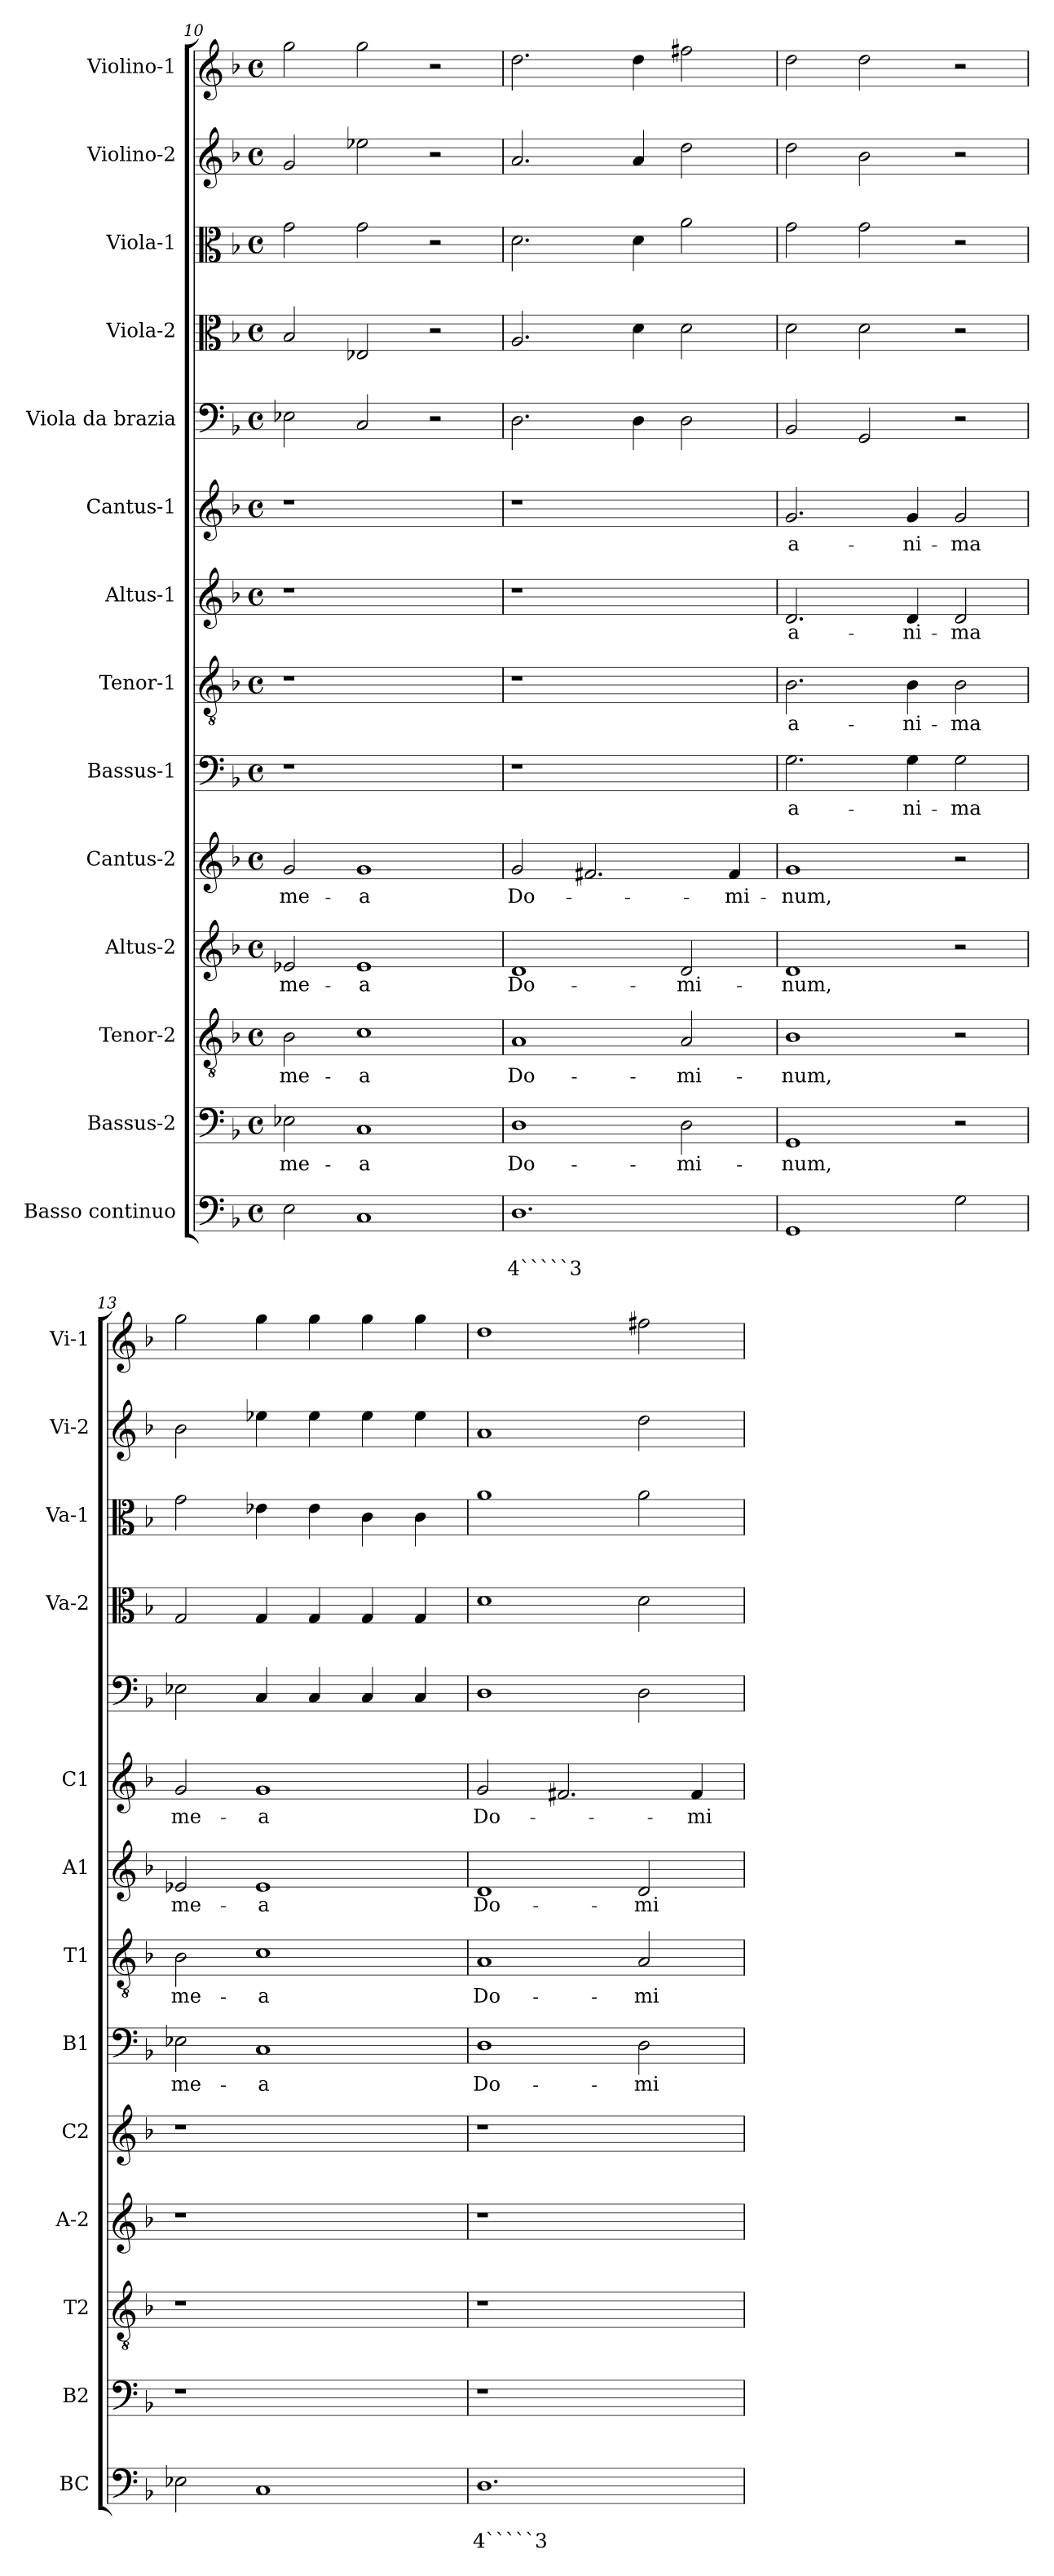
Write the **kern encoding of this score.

**kern	**text	**text	**kern	**text	**kern	**text	**kern	**text	**kern	**text	**kern	**text	**kern	**text	**kern	**text	**kern	**text	**kern	**kern	**kern	**kern	**kern
*part14	*part14	*part14	*part13	*part13	*part12	*part12	*part11	*part11	*part10	*part10	*part9	*part9	*part8	*part8	*part7	*part7	*part6	*part6	*part5	*part4	*part3	*part2	*part1
*staff14	*staff14	*staff14	*staff13	*staff13	*staff12	*staff12	*staff11	*staff11	*staff10	*staff10	*staff9	*staff9	*staff8	*staff8	*staff7	*staff7	*staff6	*staff6	*staff5	*staff4	*staff3	*staff2	*staff1
*I"Basso continuo	*	*	*I"Bassus-2	*	*I"Tenor-2	*	*I"Altus-2	*	*I"Cantus-2	*	*I"Bassus-1	*	*I"Tenor-1	*	*I"Altus-1	*	*I"Cantus-1	*	*I"Viola  da brazia	*I"Viola-2	*I"Viola-1	*I"Violino-2	*I"Violino-1
*I'BC	*	*	*I'B2	*	*I'T2	*	*I'A-2	*	*I'C2	*	*I'B1	*	*I'T1	*	*I'A1	*	*I'C1	*	*	*I'Va-2	*I'Va-1	*I'Vi-2	*I'Vi-1
*clefF4	*	*	*clefF4	*	*clefGv2	*	*clefG2	*	*clefG2	*	*clefF4	*	*clefGv2	*	*clefG2	*	*clefG2	*	*clefF4	*clefC3	*clefC3	*clefG2	*clefG2
*k[b-]	*	*	*k[b-]	*	*k[b-]	*	*k[b-]	*	*k[b-]	*	*k[b-]	*	*k[b-]	*	*k[b-]	*	*k[b-]	*	*k[b-]	*k[b-]	*k[b-]	*k[b-]	*k[b-]
*F:	*	*	*F:	*	*F:	*	*F:	*	*F:	*	*F:	*	*F:	*	*F:	*	*F:	*	*F:	*F:	*F:	*F:	*F:
*M4/4	*	*	*M4/4	*	*M4/4	*	*M4/4	*	*M4/4	*	*M4/4	*	*M4/4	*	*M4/4	*	*M4/4	*	*M4/4	*M4/4	*M4/4	*M4/4	*M4/4
*met(c)	*	*	*met(c)	*	*met(c)	*	*met(c)	*	*met(c)	*	*met(c)	*	*met(c)	*	*met(c)	*	*met(c)	*	*met(c)	*met(c)	*met(c)	*met(c)	*met(c)
=10	=10	=10	=10	=10	=10	=10	=10	=10	=10	=10	=10	=10	=10	=10	=10	=10	=10	=10	=10	=10	=10	=10	=10
!	!	!	!	!LO:LY:b	!	!LO:LY:b	!	!LO:LY:b	!	!LO:LY:b	!	!	!	!	!	!	!	!	!	!	!	!	!
2E\	.	.	2E-X\	me-	2B-\	me-	2e-X/	me-	2g/	me-	1r	.	1r	.	1r	.	1r	.	2E-X\	2B-/	2g\	2g/	2gg\
!	!	!	!	!LO:LY:b	!	!LO:LY:b	!	!LO:LY:b	!	!LO:LY:b	!	!	!	!	!	!	!	!	!	!	!	!	!
1C	.	.	1C	-a	1c	-a	1e-	-a	1g	-a	.	.	.	.	.	.	.	.	2C/	2E-X/	2g\	2ee-X\	2gg\
.	.	.	.	.	.	.	.	.	.	.	2ryy	.	2ryy	.	2ryy	.	2ryy	.	2r	2r	2r	2r	2r
=11	=11	=11	=11	=11	=11	=11	=11	=11	=11	=11	=11	=11	=11	=11	=11	=11	=11	=11	=11	=11	=11	=11	=11
!	!	!LO:LY:b	!	!LO:LY:b	!	!LO:LY:b	!	!LO:LY:b	!	!LO:LY:b	!	!	!	!	!	!	!	!	!	!	!	!	!
1.D	.	4`````3	1D	Do-	1A	Do-	1d	Do-	2g/	Do-	1r	.	1r	.	1r	.	1r	.	2.D\	2.A/	2.d\	2.a/	2.dd\
.	.	.	.	.	.	.	.	.	2.f#X/	.	.	.	.	.	.	.	.	.	.	.	.	.	.
.	.	.	.	.	.	.	.	.	.	.	.	.	.	.	.	.	.	.	4D\	4d\	4d\	4a/	4dd\
!	!	!	!	!LO:LY:b	!	!LO:LY:b	!	!LO:LY:b	!	!	!	!	!	!	!	!	!	!	!	!	!	!	!
.	.	.	2D\	-mi-	2A/	-mi-	2d/	-mi-	.	.	2ryy	.	2ryy	.	2ryy	.	2ryy	.	2D\	2d\	2a\	2dd\	2ff#X\
!	!	!	!	!	!	!	!	!	!	!LO:LY:b	!	!	!	!	!	!	!	!	!	!	!	!	!
.	.	.	.	.	.	.	.	.	4f#/	-mi-	.	.	.	.	.	.	.	.	.	.	.	.	.
=12	=12	=12	=12	=12	=12	=12	=12	=12	=12	=12	=12	=12	=12	=12	=12	=12	=12	=12	=12	=12	=12	=12	=12
!	!	!	!	!LO:LY:b	!	!LO:LY:b	!	!LO:LY:b	!	!LO:LY:b	!	!LO:LY:b	!	!LO:LY:b	!	!LO:LY:b	!	!LO:LY:b	!	!	!	!	!
1GG	.	.	1GG	-num,	1B-	-num,	1d	-num,	1g	-num,	2.G\	a-	2.B-\	a-	2.d/	a-	2.g/	a-	2BB-/	2d\	2g\	2dd\	2dd\
.	.	.	.	.	.	.	.	.	.	.	.	.	.	.	.	.	.	.	2GG/	2d\	2g\	2b-\	2dd\
!	!	!	!	!	!	!	!	!	!	!	!	!LO:LY:b	!	!LO:LY:b	!	!LO:LY:b	!	!LO:LY:b	!	!	!	!	!
.	.	.	.	.	.	.	.	.	.	.	4G\	-ni-	4B-\	-ni-	4d/	-ni-	4g/	-ni-	.	.	.	.	.
!	!	!	!	!	!	!	!	!	!	!	!	!LO:LY:b	!	!LO:LY:b	!	!LO:LY:b	!	!LO:LY:b	!	!	!	!	!
2G\	.	.	2r	.	2r	.	2r	.	2r	.	2G\	-ma	2B-\	-ma	2d/	-ma	2g/	-ma	2r	2r	2r	2r	2r
=13	=13	=13	=13	=13	=13	=13	=13	=13	=13	=13	=13	=13	=13	=13	=13	=13	=13	=13	=13	=13	=13	=13	=13
!	!	!	!	!	!	!	!	!	!	!	!	!LO:LY:b	!	!LO:LY:b	!	!LO:LY:b	!	!LO:LY:b	!	!	!	!	!
2E-X\	.	.	1r	.	1r	.	1r	.	1r	.	2E-X\	me-	2B-\	me-	2e-X/	me-	2g/	me-	2E-X\	2G/	2g\	2b-\	2gg\
!	!	!	!	!	!	!	!	!	!	!	!	!LO:LY:b	!	!LO:LY:b	!	!LO:LY:b	!	!LO:LY:b	!	!	!	!	!
1C	.	.	.	.	.	.	.	.	.	.	1C	-a	1c	-a	1e-	-a	1g	-a	4C/	4G/	4e-X\	4ee-X\	4gg\
.	.	.	.	.	.	.	.	.	.	.	.	.	.	.	.	.	.	.	4C/	4G/	4e-\	4ee-\	4gg\
.	.	.	2ryy	.	2ryy	.	2ryy	.	2ryy	.	.	.	.	.	.	.	.	.	4C/	4G/	4c\	4ee-\	4gg\
.	.	.	.	.	.	.	.	.	.	.	.	.	.	.	.	.	.	.	4C/	4G/	4c\	4ee-\	4gg\
=14	=14	=14	=14	=14	=14	=14	=14	=14	=14	=14	=14	=14	=14	=14	=14	=14	=14	=14	=14	=14	=14	=14	=14
!	!	!LO:LY:b	!	!	!	!	!	!	!	!	!	!LO:LY:b	!	!LO:LY:b	!	!LO:LY:b	!	!LO:LY:b	!	!	!	!	!
1.D	.	4`````3	1r	.	1r	.	1r	.	1r	.	1D	Do-	1A	Do-	1d	Do-	2g/	Do-	1D	1d	1a	1a	1dd
.	.	.	.	.	.	.	.	.	.	.	.	.	.	.	.	.	2.f#X/	.	.	.	.	.	.
!	!	!	!	!	!	!	!	!	!	!	!	!LO:LY:b	!	!LO:LY:b	!	!LO:LY:b	!	!	!	!	!	!	!
.	.	.	2ryy	.	2ryy	.	2ryy	.	2ryy	.	2D\	-mi-	2A/	-mi-	2d/	-mi-	.	.	2D\	2d\	2a\	2dd\	2ff#X\
!	!	!	!	!	!	!	!	!	!	!	!	!	!	!	!	!	!	!LO:LY:b	!	!	!	!	!
.	.	.	.	.	.	.	.	.	.	.	.	.	.	.	.	.	4f#/	-mi-	.	.	.	.	.
=	=	=	=	=	=	=	=	=	=	=	=	=	=	=	=	=	=	=	=	=	=	=	=
*-	*-	*-	*-	*-	*-	*-	*-	*-	*-	*-	*-	*-	*-	*-	*-	*-	*-	*-	*-	*-	*-	*-	*-
